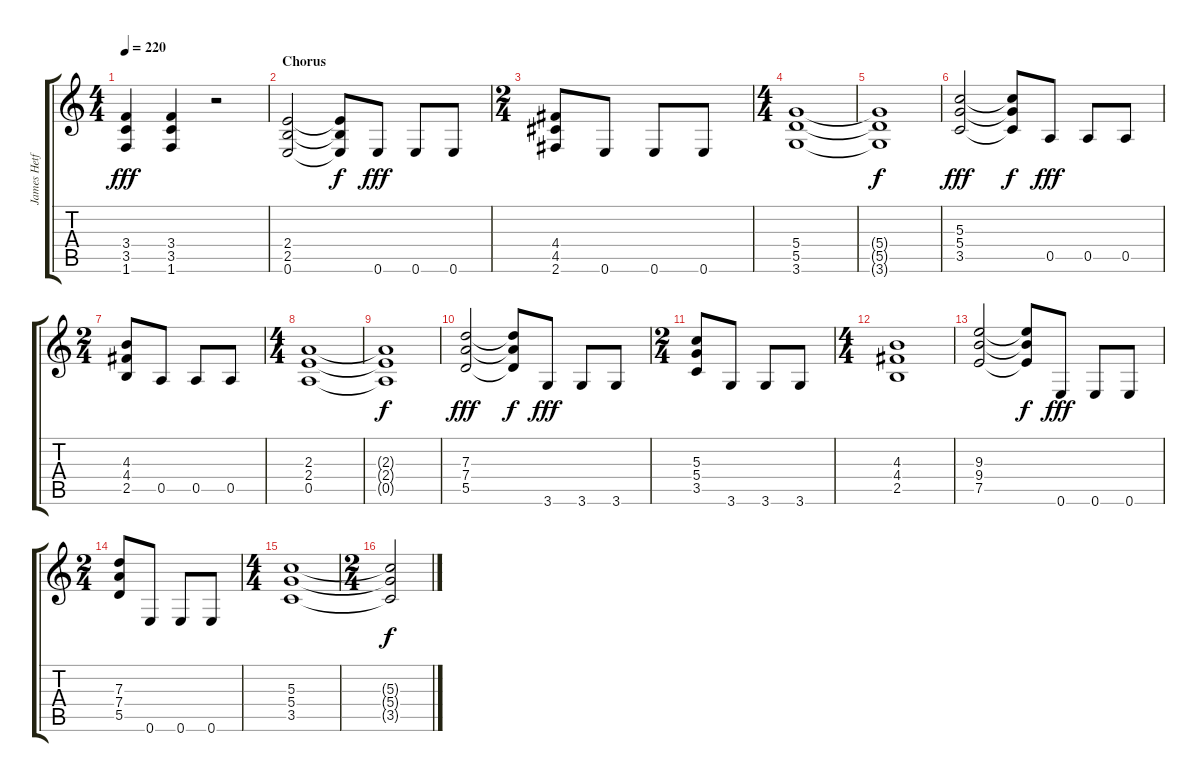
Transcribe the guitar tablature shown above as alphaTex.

\track ("James Hetfield" "James Hetf") {instrument distortionguitar}
\staff {score tabs}
\tuning (E4 B3 G3 D3 A2 E2) {hide}
\ts (4 4)
\tempo 220
\clef g2
\ks c
(3.4 3.5 1.6).4{dy fff} (3.4 3.5 1.6).4 r.2 |
\section ("" "Chorus")
(2.4 2.5 0.6).2 (2.4{t} 2.5{t} 0.6{t}).8{dy f} 0.6.8{dy fff} 0.6.8 0.6.8 |
\ts (2 4)
(4.4 4.5 2.6).8 0.6.8 0.6.8 0.6.8 |
\ts (4 4)
(5.4 5.5 3.6).1 |
(5.4{t} 5.5{t} 3.6{t}).1{dy f} |
(5.3 5.4 3.5).2{dy fff} (5.3{t} 5.4{t} 3.5{t}).8{dy f} 0.5.8{dy fff} 0.5.8 0.5.8 |
\ts (2 4)
(4.3 4.4 2.5).8 0.5.8 0.5.8 0.5.8 |
\ts (4 4)
(2.3 2.4 0.5).1 |
(2.3{t} 2.4{t} 0.5{t}).1{dy f} |
(7.3 7.4 5.5).2{dy fff} (7.3{t} 7.4{t} 5.5{t}).8{dy f} 3.6.8{dy fff} 3.6.8 3.6.8 |
\ts (2 4)
(5.3 5.4 3.5).8 3.6.8 3.6.8 3.6.8 |
\ts (4 4)
(4.3 4.4 2.5).1 |
(9.3 9.4 7.5).2 (9.3{t} 9.4{t} 7.5{t}).8{dy f} 0.6.8{dy fff} 0.6.8 0.6.8 |
\ts (2 4)
(7.3 7.4 5.5).8 0.6.8 0.6.8 0.6.8 |
\ts (4 4)
(5.3 5.4 3.5).1 |
\ts (2 4)
(5.3{t} 5.4{t} 3.5{t}).2{dy f}
